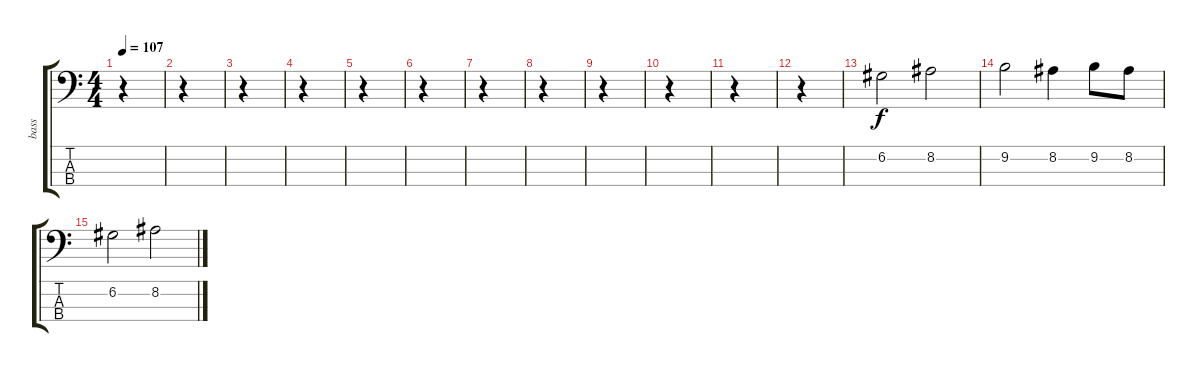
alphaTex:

\track ("bass" "bass") {instrument electricbassfinger}
\staff {score tabs}
\tuning (G2 D2 A1 E1) {hide}
\ts (4 4)
\tempo 107
\clef f4
\ks c
r.4{dy f} |
r.4 |
r.4 |
r.4 |
r.4 |
r.4 |
r.4 |
r.4 |
r.4 |
r.4 |
r.4 |
r.4 |
6.2.2 8.2.2 |
9.2.2 8.2.4 9.2.8 8.2.8 |
6.2.2 8.2.2
